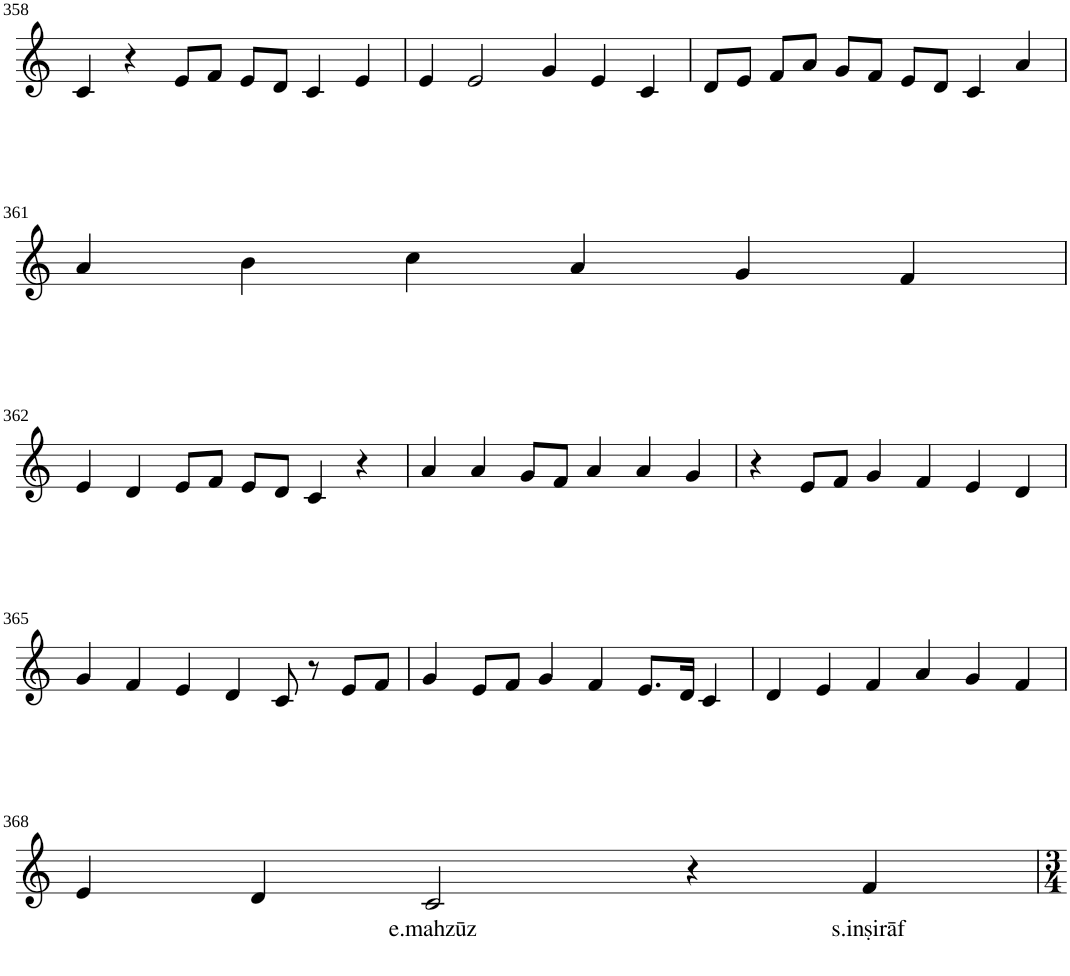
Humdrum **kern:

**kern	**text
*part1	*part1
*staff1	*staff1
*I"Violin	*
!!LO:PB:g=z
*clefG2	*
*k[]	*
*M6/4	*
=358	=358
4c/	.
4r	.
8e/L	.
8f/J	.
8e/L	.
8d/J	.
4c/	.
4e/	.
=359	=359
4e/	.
2e/	.
4g/	.
4e/	.
4c/	.
=360	=360
8d/L	.
8e/J	.
8f/L	.
8a/J	.
8g/L	.
8f/J	.
8e/L	.
8d/J	.
4c/	.
4a/	.
!!LO:LB:g=z
=361	=361
4a/	.
4b\	.
4cc\	.
4a/	.
4g/	.
4f/	.
!!LO:LB:g=z
=362	=362
4e/	.
4d/	.
8e/L	.
8f/J	.
8e/L	.
8d/J	.
4c/	.
4r	.
=363	=363
4a/	.
4a/	.
8g/L	.
8f/J	.
4a/	.
4a/	.
4g/	.
=364	=364
4r	.
8e/L	.
8f/J	.
4g/	.
4f/	.
4e/	.
4d/	.
!!LO:LB:g=z
=365	=365
4g/	.
4f/	.
4e/	.
4d/	.
8c/	.
8r	.
8e/L	.
8f/J	.
=366	=366
4g/	.
8e/L	.
8f/J	.
4g/	.
4f/	.
8.e/L	.
16d/Jk	.
4c/	.
=367	=367
4d/	.
4e/	.
4f/	.
4a/	.
4g/	.
4f/	.
!!LO:LB:g=z
=368	=368
4e/	.
4d/	.
!	!LO:LY:b
2c/	e.mahzūz
4r	.
!	!LO:LY:b
4f/	s.inṣirāf
=	=
*-	*-
